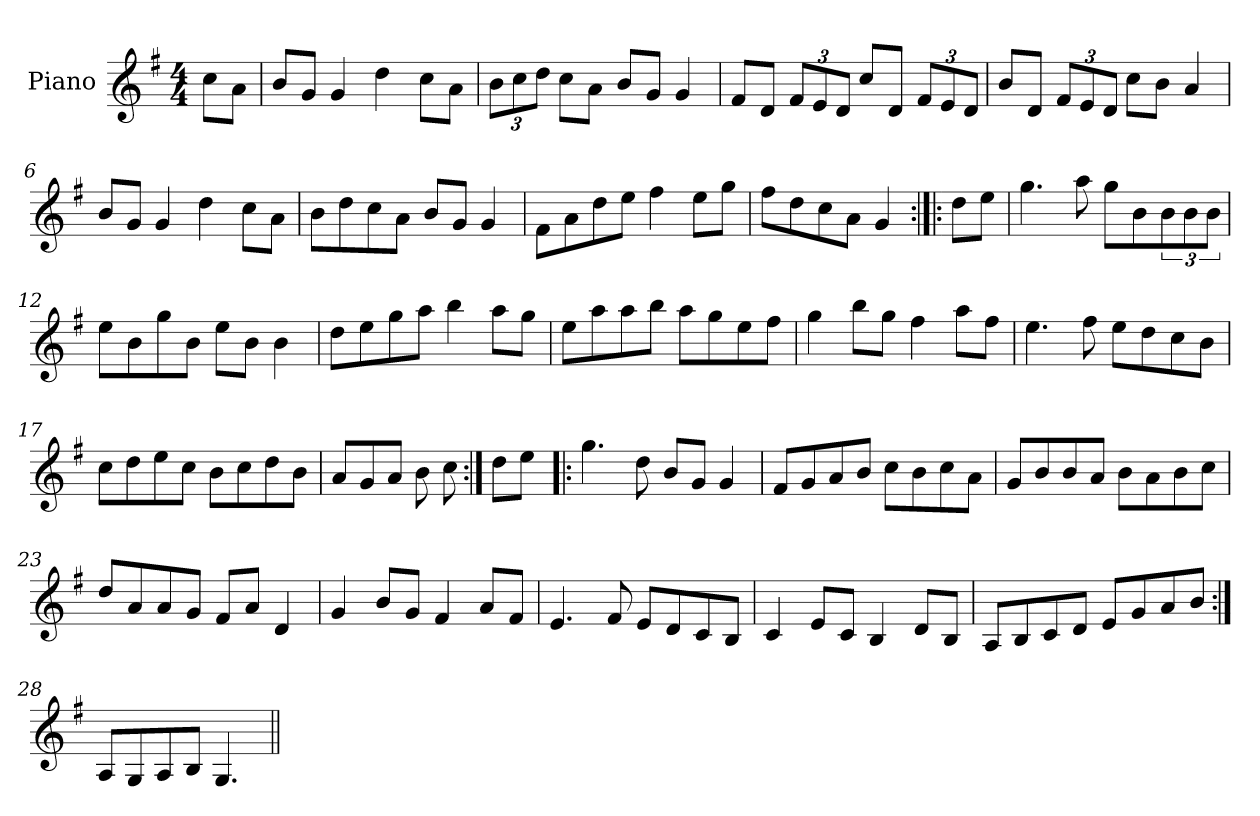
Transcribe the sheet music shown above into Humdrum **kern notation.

**kern
*part1
*staff1
*I"Piano
*I'Pno
*clefG2
*k[f#]
*G:
*M4/4
=1
8cc\L
8a\J
=2
8b/L
8g/J
4g/
4dd\
8cc\L
8a\J
=3
12b\L
12cc\
12dd\J
8cc\L
8a\J
8b/L
8g/J
4g/
=4
8f#/L
8d/J
12f#/L
12e/
12d/J
8cc/L
8d/J
12f#/L
12e/
12d/J
!!LO:LB:g=z
=5
8b/L
8d/J
12f#/L
12e/
12d/J
8cc\L
8b\J
4a/
=6
8b/L
8g/J
4g/
4dd\
8cc\L
8a\J
=7
8b\L
8dd\
8cc\
8a\J
8b/L
8g/J
4g/
=8
8f#\L
8a\
8dd\
8ee\J
4ff#\
8ee\L
8gg\J
=9
8ff#\L
8dd\
8cc\
8a\J
4g/
!!LO:LB:g=z
=10:|!|:
8dd\L
8ee\J
=11
4.gg\
8aa\
8gg\L
8b\
12b\
12b\
12b\J
=12
8ee\L
8b\
8gg\
8b\J
8ee\L
8b\J
4b\
=13
8dd\L
8ee\
8gg\
8aa\J
4bb\
8aa\L
8gg\J
=14
8ee\L
8aa\
8aa\
8bb\J
8aa\L
8gg\
8ee\
8ff#\J
!!LO:LB:g=z
=15
4gg\
8bb\L
8gg\J
4ff#\
8aa\L
8ff#\J
=16
4.ee\
8ff#\
8ee\L
8dd\
8cc\
8b\J
=17
8cc\L
8dd\
8ee\
8cc\J
8b\L
8cc\
8dd\
8b\J
=18
8a/L
8g/
8a/J
8b\
8cc\
=19:|!
8dd\L
8ee\J
=20!|:
4.gg\
8dd\
8b/L
8g/J
4g/
!!LO:LB:g=z
=21
8f#/L
8g/
8a/
8b/J
8cc\L
8b\
8cc\
8a\J
=22
8g/L
8b/
8b/
8a/J
8b\L
8a\
8b\
8cc\J
=23
8dd/L
8a/
8a/
8g/J
8f#/L
8a/J
4d/
=24
4g/
8b/L
8g/J
4f#/
8a/L
8f#/J
=25
4.e/
8f#/
8e/L
8d/
8c/
8B/J
!!LO:LB:g=z
=26
4c/
8e/L
8c/J
4B/
8d/L
8B/J
=27
8A/L
8B/
8c/
8d/J
8e/L
8g/
8a/
8b/J
=28:|!
8A/L
8G/
8A/
8B/J
4.G/
=||
*-
